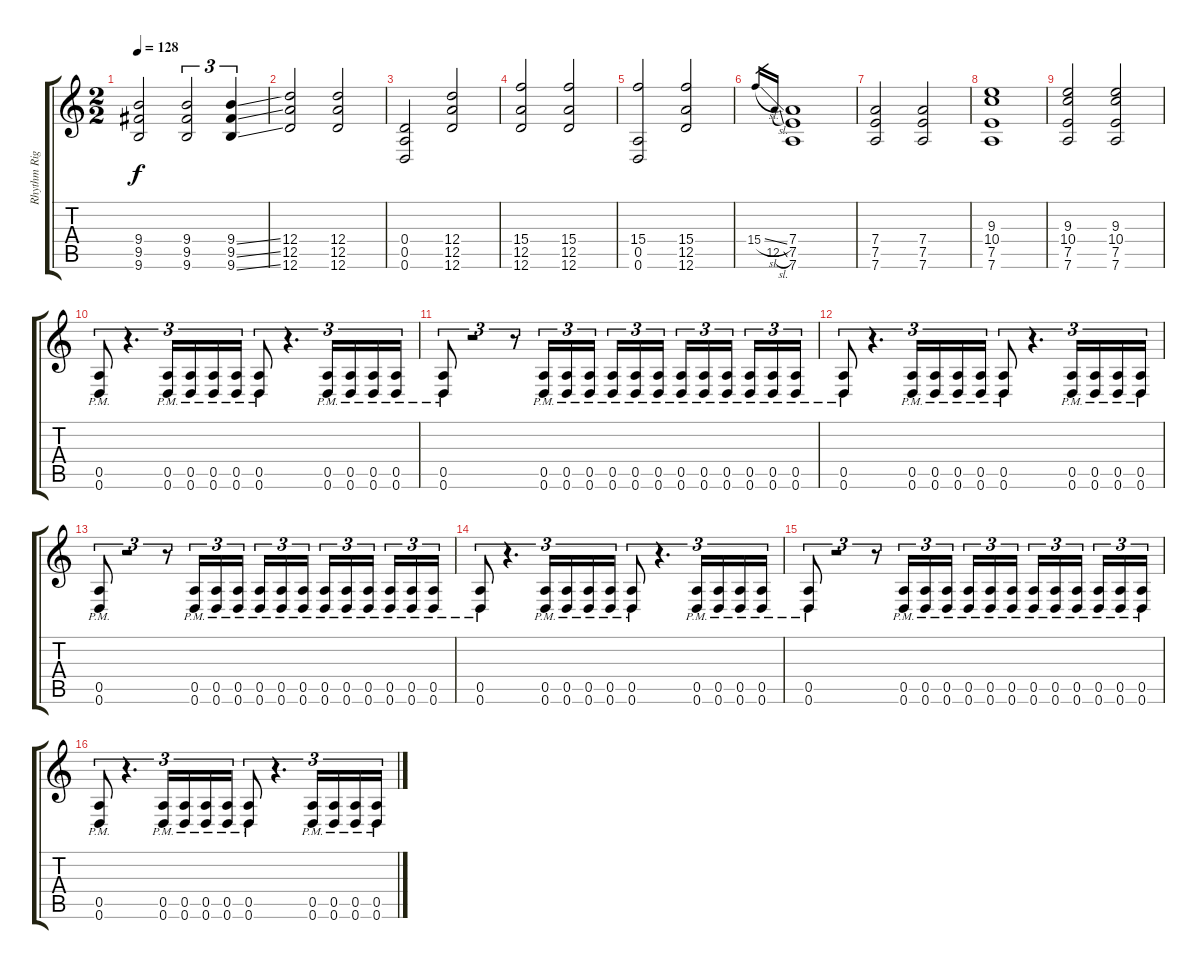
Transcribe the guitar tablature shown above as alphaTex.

\track ("Rhythm Right" "Rhythm Rig") {instrument overdrivenguitar}
\staff {score tabs}
\tuning (E4 B3 G3 D3 A2 D2) {hide}
\ts (2 2)
\tempo 128
\clef g2
\ks c
(9.4 9.5 9.6).2{dy f} (9.4 9.5 9.6).2{tu (3 2)} (9.4{ss} 9.5{ss} 9.6{ss}).4{tu (3 2)} |
(12.4 12.5 12.6).2 (12.4 12.5 12.6).2 |
(0.4 0.5 0.6).2 (12.4 12.5 12.6).2 |
(15.4 12.5 12.6).2 (15.4 12.5 12.6).2 |
(15.4 0.5 0.6).2 (15.4 12.5 12.6).2 |
15.4{sl}.16{gr} 12.5{sl}.16{gr} (7.4 7.5 7.6).1 |
(7.4 7.5 7.6).2 (7.4 7.5 7.6).2 |
(9.3 10.4 7.5 7.6).1 |
(9.3 10.4 7.5 7.6).2 (9.3 10.4 7.5 7.6).2 |
(0.5{pm} 0.6).8{tu (3 2)} r.4{d tu (3 2)} (0.5{pm} 0.6).16{tu (3 2)} (0.5{pm} 0.6).16{tu (3 2)} (0.5{pm} 0.6).16{tu (3 2)} (0.5{pm} 0.6).16{tu (3 2)} (0.5{pm} 0.6).8{tu (3 2)} r.4{d tu (3 2)} (0.5{pm} 0.6).16{tu (3 2)} (0.5{pm} 0.6).16{tu (3 2)} (0.5{pm} 0.6).16{tu (3 2)} (0.5{pm} 0.6).16{tu (3 2)} |
(0.5{pm} 0.6).8{tu (3 2)} r.2{tu (3 2)} r.8{tu (3 2)} (0.5{pm} 0.6).16{tu (3 2)} (0.5{pm} 0.6).16{tu (3 2)} (0.5{pm} 0.6).16{tu (3 2)} (0.5{pm} 0.6).16{tu (3 2)} (0.5{pm} 0.6).16{tu (3 2)} (0.5{pm} 0.6).16{tu (3 2)} (0.5{pm} 0.6).16{tu (3 2)} (0.5{pm} 0.6).16{tu (3 2)} (0.5{pm} 0.6).16{tu (3 2)} (0.5{pm} 0.6).16{tu (3 2)} (0.5{pm} 0.6).16{tu (3 2)} (0.5{pm} 0.6).16{tu (3 2)} |
(0.5{pm} 0.6).8{tu (3 2)} r.4{d tu (3 2)} (0.5{pm} 0.6).16{tu (3 2)} (0.5{pm} 0.6).16{tu (3 2)} (0.5{pm} 0.6).16{tu (3 2)} (0.5{pm} 0.6).16{tu (3 2)} (0.5{pm} 0.6).8{tu (3 2)} r.4{d tu (3 2)} (0.5{pm} 0.6).16{tu (3 2)} (0.5{pm} 0.6).16{tu (3 2)} (0.5{pm} 0.6).16{tu (3 2)} (0.5{pm} 0.6).16{tu (3 2)} |
(0.5{pm} 0.6).8{tu (3 2)} r.2{tu (3 2)} r.8{tu (3 2)} (0.5{pm} 0.6).16{tu (3 2)} (0.5{pm} 0.6).16{tu (3 2)} (0.5{pm} 0.6).16{tu (3 2)} (0.5{pm} 0.6).16{tu (3 2)} (0.5{pm} 0.6).16{tu (3 2)} (0.5{pm} 0.6).16{tu (3 2)} (0.5{pm} 0.6).16{tu (3 2)} (0.5{pm} 0.6).16{tu (3 2)} (0.5{pm} 0.6).16{tu (3 2)} (0.5{pm} 0.6).16{tu (3 2)} (0.5{pm} 0.6).16{tu (3 2)} (0.5{pm} 0.6).16{tu (3 2)} |
(0.5{pm} 0.6).8{tu (3 2)} r.4{d tu (3 2)} (0.5{pm} 0.6).16{tu (3 2)} (0.5{pm} 0.6).16{tu (3 2)} (0.5{pm} 0.6).16{tu (3 2)} (0.5{pm} 0.6).16{tu (3 2)} (0.5{pm} 0.6).8{tu (3 2)} r.4{d tu (3 2)} (0.5{pm} 0.6).16{tu (3 2)} (0.5{pm} 0.6).16{tu (3 2)} (0.5{pm} 0.6).16{tu (3 2)} (0.5{pm} 0.6).16{tu (3 2)} |
(0.5{pm} 0.6).8{tu (3 2)} r.2{tu (3 2)} r.8{tu (3 2)} (0.5{pm} 0.6).16{tu (3 2)} (0.5{pm} 0.6).16{tu (3 2)} (0.5{pm} 0.6).16{tu (3 2)} (0.5{pm} 0.6).16{tu (3 2)} (0.5{pm} 0.6).16{tu (3 2)} (0.5{pm} 0.6).16{tu (3 2)} (0.5{pm} 0.6).16{tu (3 2)} (0.5{pm} 0.6).16{tu (3 2)} (0.5{pm} 0.6).16{tu (3 2)} (0.5{pm} 0.6).16{tu (3 2)} (0.5{pm} 0.6).16{tu (3 2)} (0.5{pm} 0.6).16{tu (3 2)} |
(0.5{pm} 0.6).8{tu (3 2)} r.4{d tu (3 2)} (0.5{pm} 0.6).16{tu (3 2)} (0.5{pm} 0.6).16{tu (3 2)} (0.5{pm} 0.6).16{tu (3 2)} (0.5{pm} 0.6).16{tu (3 2)} (0.5{pm} 0.6).8{tu (3 2)} r.4{d tu (3 2)} (0.5{pm} 0.6).16{tu (3 2)} (0.5{pm} 0.6).16{tu (3 2)} (0.5{pm} 0.6).16{tu (3 2)} (0.5{pm} 0.6).16{tu (3 2)}
